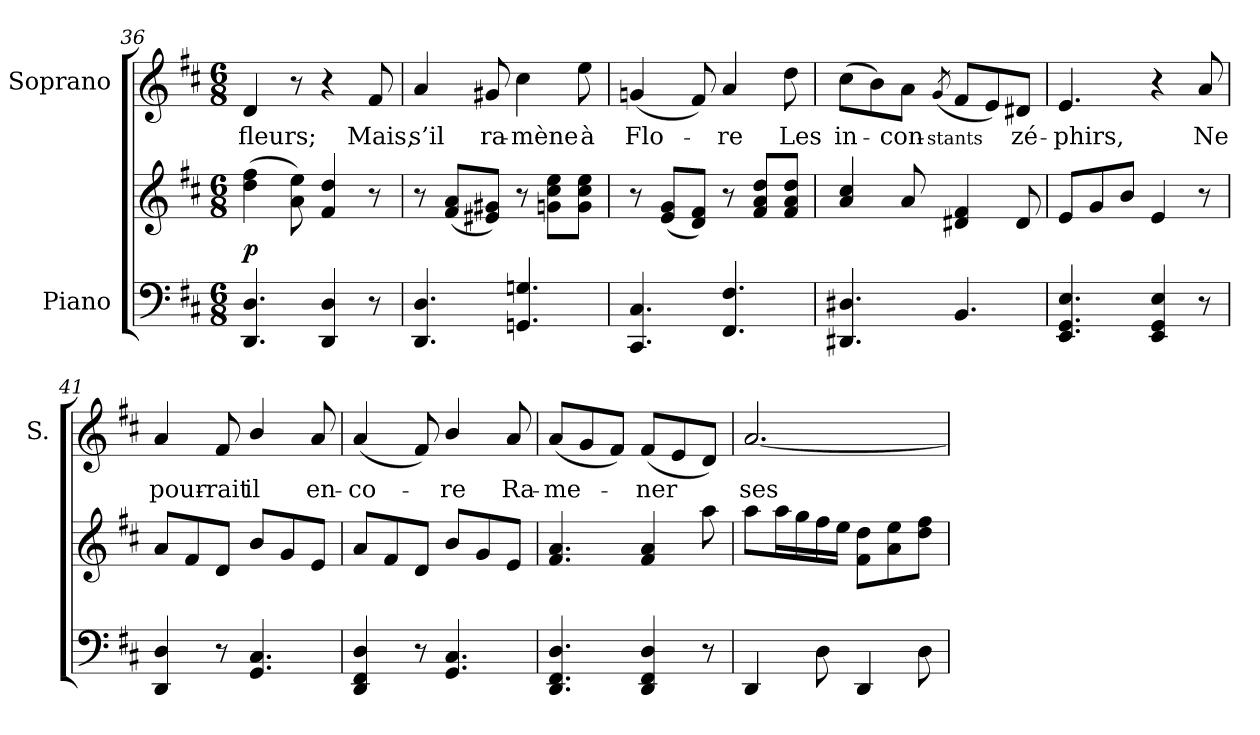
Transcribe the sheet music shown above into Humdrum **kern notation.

**kern	**kern	**dynam	**kern	**text
*part2	*part2	*part2	*part1	*part1
*staff3	*staff2	*staff2/3	*staff1	*staff1
*I"Piano	*	*	*I"Soprano	*
*	*	*	*I'S.	*
*clefF4	*clefG2	*	*clefG2	*
*k[f#c#]	*k[f#c#]	*	*k[f#c#]	*
*D:	*D:	*	*D:	*
*M6/8	*M6/8	*	*M6/8	*
=36	=36	=36	=36	=36
!	!	!	!	!LO:LY:b:color=#000000
4.DDi/ 4.Di	(4ddi\ 4ff#i	p	4di/	ﬂeurs;
.	8ai\ 8eei)	.	8r	.
4DDi/ 4Di	4f#i/ 4ddi	.	4r	.
!	!	!	!	!LO:LY:b:color=#000000
8r	8r	.	8f#i/	Mais,
=37	=37	=37	=37	=37
!	!	!	!	!LO:LY:b:color=#000000
4.DDi/ 4.Di	8r	.	4ai/	s’il
.	(8f#i/ 8ai/L	.	.	.
!	!	!	!	!LO:LY:b:color=#000000
.	8e#Xi/ 8g#Xi/J)	.	8g#Xi/	ra-
!	!	!	!	!LO:LY:b:color=#000000
4.GGni/ 4.Gni	8r	.	4cc#i\	-mène
.	8gni\ 8cc#i\ 8eei\L	.	.	.
!	!	!	!	!LO:LY:b:color=#000000
.	8gi\ 8cc#i\ 8eei\J	.	8eei\	à
=38	=38	=38	=38	=38
!	!	!	!	!LO:LY:b:color=#000000
4.CC#i/ 4.C#i	8r	.	(4gni/	Flo-
.	(8ei/ 8gi/L	.	.	.
.	8di/ 8f#i/J)	.	8f#i/)	.
!	!	!	!	!LO:LY:b:color=#000000
4.FF#i/ 4.F#i	8r	.	4ai/	-re
.	8f#i/ 8ai/ 8ddi/L	.	.	.
!	!	!	!	!LO:LY:b:color=#000000
.	8f#i/ 8ai/ 8ddi/J	.	8ddi\	Les
!!LO:LB:g=z
=39	=39	=39	=39	=39
!	!	!	!	!LO:LY:b:color=#000000
4.DD#Xi/ 4.D#Xi	4ai/ 4cc#i	.	(8cc#i\L	in-
.	.	.	8bi\)	.
!	!	!	!	!LO:LY:b:color=#000000
.	8ai/	.	8ai\J	-con-
!	!	!	!	!LO:LY:b:color=#000000
.	.	.	(8qgi/	-stants
4.BBi/	4d#Xi/ 4f#i	.	8f#i/L	.
.	.	.	8ei/)	.
!	!	!	!	!LO:LY:b:color=#000000
.	8d#i/	.	8d#Xi/J	zé-
=40	=40	=40	=40	=40
!	!	!	!	!LO:LY:b:color=#000000
4.EEi/ 4.GGi 4.Ei	8ei/L	.	4.ei/	-phirs,
.	8gi/	.	.	.
.	8bi/J	.	.	.
4EEi/ 4GGi 4Ei	4ei/	.	4r	.
!	!	!	!	!LO:LY:b:color=#000000
8r	8r	.	8ai/	Ne
=41	=41	=41	=41	=41
!	!	!	!	!LO:LY:b:color=#000000
4DDi/ 4Di	8ai/L	.	4ai/	pour-
.	8f#i/	.	.	.
!	!	!	!	!LO:LY:b:color=#000000
8r	8di/J	.	8f#i/	-rait
!	!	!	!	!LO:LY:b:color=#000000
4.GGi/ 4.C#i	8bi/L	.	4bi/	il
.	8gi/	.	.	.
!	!	!	!	!LO:LY:b:color=#000000
.	8ei/J	.	8ai/	en-
=42	=42	=42	=42	=42
!	!	!	!	!LO:LY:b:color=#000000
4DDi/ 4FF#i 4Di	8ai/L	.	(4ai/	-co-
.	8f#i/	.	.	.
8r	8di/J	.	8f#i/)	.
!	!	!	!	!LO:LY:b:color=#000000
4.GGi/ 4.C#i	8bi/L	.	4bi/	-re
.	8gi/	.	.	.
!	!	!	!	!LO:LY:b:color=#000000
.	8ei/J	.	8ai/	Ra-
!!LO:LB:g=z
=43	=43	=43	=43	=43
!	!	!	!	!LO:LY:b:color=#000000
4.DDi/ 4.FF#i 4.Di	4.f#i/ 4.ai	.	(8ai/L	-me-
.	.	.	8gi/	.
.	.	.	8f#i/J)	.
!	!	!	!	!LO:LY:b:color=#000000
4DDi/ 4FF#i 4Di	4f#i/ 4ai	.	(8f#i/L	-ner
.	.	.	8ei/	.
8r	8aai\	.	8di/J)	.
=44	=44	=44	=44	=44
!	!	!	!	!LO:LY:b:color=#000000
4DDi/	8aai\L	.	[<2.ai/	ses
.	16aai\L	.	.	.
.	16ggi\	.	.	.
8Di\	16ff#i\	.	.	.
.	16eei\JJ	.	.	.
4DDi/	8f#i\ 8ddi\L	.	.	.
.	8ai\ 8eei\	.	.	.
8Di\	8ddi\ 8ff#i\J	.	.	.
=	=	=	=	=
*-	*-	*-	*-	*-
